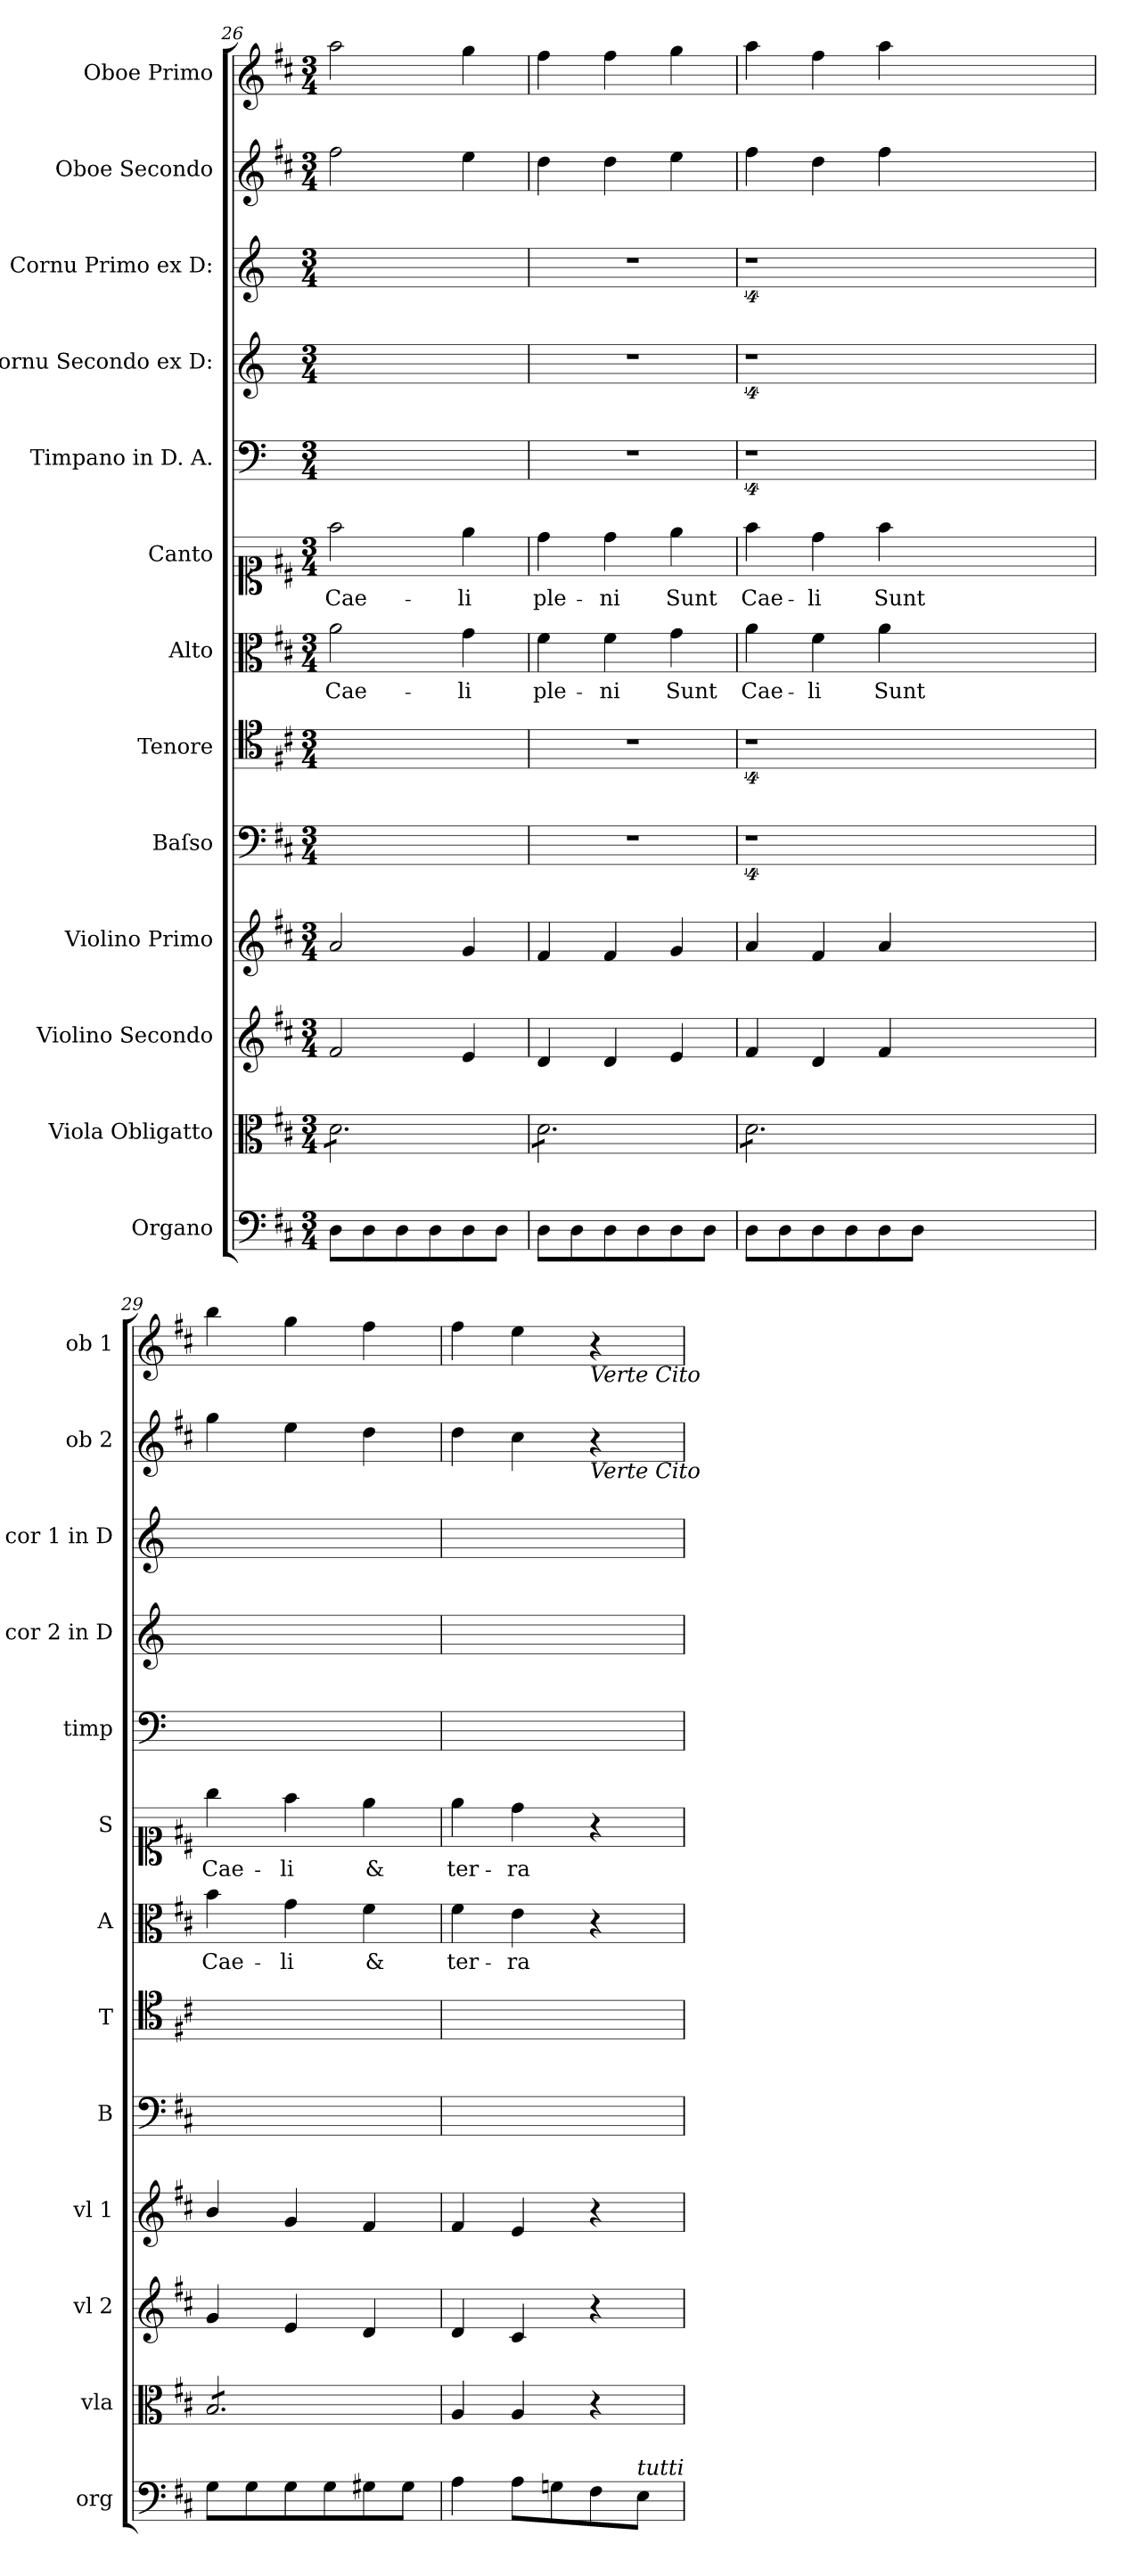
**kern	**kern	**kern	**kern	**kern	**kern	**kern	**text	**kern	**text	**kern	**kern	**kern	**kern	**kern
*part13	*part12	*part11	*part10	*part9	*part8	*part7	*part7	*part6	*part6	*part5	*part4	*part3	*part2	*part1
*staff13	*staff12	*staff11	*staff10	*staff9	*staff8	*staff7	*staff7	*staff6	*staff6	*staff5	*staff4	*staff3	*staff2	*staff1
*I"Organo	*I"Viola Obligatto	*I"Violino Secondo	*I"Violino Primo	*I"Baſso	*I"Tenore	*I"Alto	*	*I"Canto	*	*I"Timpano in D. A.	*I"Cornu Secondo ex D:	*I"Cornu Primo ex D:	*I"Oboe Secondo	*I"Oboe Primo
*I'org	*I'vla	*I'vl 2	*I'vl 1	*I'B	*I'T	*I'A	*	*I'S	*	*I'timp	*I'cor 2 in D	*I'cor 1 in D	*I'ob 2	*I'ob 1
*clefF4	*clefC3	*clefG2	*clefG2	*clefF4	*clefC4	*clefC3	*	*clefC1	*	*clefF4	*clefG2	*clefG2	*clefG2	*clefG2
*	*	*	*	*	*	*	*	*	*	*	*ITrd6c10	*ITrd6c10	*	*
*k[f#c#]	*k[f#c#]	*k[f#c#]	*k[f#c#]	*k[f#c#]	*k[f#c#]	*k[f#c#]	*	*k[f#c#]	*	*	*k[f#c#]	*k[f#c#]	*k[f#c#]	*k[f#c#]
*M3/4	*M3/4	*M3/4	*M3/4	*M3/4	*M3/4	*M3/4	*	*M3/4	*	*M3/4	*M3/4	*M3/4	*M3/4	*M3/4
=26	=26	=26	=26	=26	=26	=26	=26	=26	=26	=26	=26	=26	=26	=26
!	!	!	!	!	!	!	!LO:LY:i	!	!LO:LY:i	!	!	!	!	!
*	*tremolo	*	*	*	*	*	*	*	*	*	*	*	*	*
8D\L	8d\L	2f#/	2a/	2.ryy	2.ryy	2a\	Cae-	2ff#\	Cae-	2.ryy	2.ryy	2.ryy	2ff#\	2aa\
8D\	8d\	.	.	.	.	.	.	.	.	.	.	.	.	.
8D\	8d\	.	.	.	.	.	.	.	.	.	.	.	.	.
8D\	8d\	.	.	.	.	.	.	.	.	.	.	.	.	.
!	!	!	!	!	!	!	!LO:LY:i	!	!LO:LY:i	!	!	!	!	!
8D\	8d\	4e/	4g/	.	.	4g\	-li	4ee\	-li	.	.	.	4ee\	4gg\
8D\J	8d\J	.	.	.	.	.	.	.	.	.	.	.	.	.
=27	=27	=27	=27	=27	=27	=27	=27	=27	=27	=27	=27	=27	=27	=27
!	!	!	!	!	!	!	!	!	!LO:LY:i	!	!	!	!	!
8D\L	8d\L	4d/	4f#/	2.r	2.r	4f#\	ple-	4dd\	ple-	2.r	2.r	2.r	4dd\	4ff#\
8D\	8d\	.	.	.	.	.	.	.	.	.	.	.	.	.
!	!	!	!	!	!	!	!	!	!LO:LY:i	!	!	!	!	!
8D\	8d\	4d/	4f#/	.	.	4f#\	-ni	4dd\	-ni	.	.	.	4dd\	4ff#\
8D\	8d\	.	.	.	.	.	.	.	.	.	.	.	.	.
!	!	!	!	!	!	!	!	!	!LO:LY:i	!	!	!	!	!
8D\	8d\	4e/	4g/	.	.	4g\	Sunt	4ee\	Sunt	.	.	.	4ee\	4gg\
8D\J	8d\J	.	.	.	.	.	.	.	.	.	.	.	.	.
=28	=28	=28	=28	=28	=28	=28	=28	=28	=28	=28	=28	=28	=28	=28
!	!	!	!	!	!	!	!	!	!LO:LY:i	!	!	!	!	!
8D\L	8d\L	4f#/	4a/	4%9r	4%9r	4a\	Cae-	4ff#\	Cae-	4%9r	4%9r	4%9r	4ff#\	4aa\
8D\	8d\	.	.	.	.	.	.	.	.	.	.	.	.	.
!	!	!	!	!	!	!	!	!	!LO:LY:i	!	!	!	!	!
8D\	8d\	4d/	4f#/	.	.	4f#\	-li	4dd\	-li	.	.	.	4dd\	4ff#\
8D\	8d\	.	.	.	.	.	.	.	.	.	.	.	.	.
8D\	8d\	4f#/	4a/	.	.	4a\	Sunt	4ff#\	Sunt	.	.	.	4ff#\	4aa\
8D\J	8d\J	.	.	.	.	.	.	.	.	.	.	.	.	.
1.ryy	1.ryy	1.ryy	1.ryy	.	.	1.ryy	.	1.ryy	.	.	.	.	1.ryy	1.ryy
=29	=29	=29	=29	=29	=29	=29	=29	=29	=29	=29	=29	=29	=29	=29
8G\L	8B/L	4g/	4b/	2.ryy	2.ryy	4b\	Cae-	4gg\	Cae-	2.ryy	2.ryy	2.ryy	4gg\	4bb\
8G\	8B/	.	.	.	.	.	.	.	.	.	.	.	.	.
8G\	8B/	4e/	4g/	.	.	4g\	-li	4ff#\	-li	.	.	.	4ee\	4gg\
8G\	8B/	.	.	.	.	.	.	.	.	.	.	.	.	.
8G#X\	8B/	4d/	4f#/	.	.	4f#\	&	4ee\	&	.	.	.	4dd\	4ff#\
8G#\J	8B/J	.	.	.	.	.	.	.	.	.	.	.	.	.
*	*Xtremolo	*	*	*	*	*	*	*	*	*	*	*	*	*
=30	=30	=30	=30	=30	=30	=30	=30	=30	=30	=30	=30	=30	=30	=30
4A\	4A/	4d/	4f#/	2.ryy	2.ryy	4f#\	ter-	4ee\	ter-	2.ryy	2.ryy	2.ryy	4dd\	4ff#\
8A\L	4A/	4c#/	4e/	.	.	4e\	-ra	4dd\	-ra	.	.	.	4cc#\	4ee\
8Gn\	.	.	.	.	.	.	.	.	.	.	.	.	.	.
!	!	!	!	!	!	!	!	!	!	!	!	!	!	!LO:TX:b:i:t=Verte Cito
!	!	!	!	!	!	!	!	!	!	!	!	!	!LO:TX:b:i:t=Verte Cito	!
8F#\	4r	4r	4r	.	.	4r	.	4r	.	.	.	.	4r	4r
!LO:TX:a:i:t=tutti	!	!	!	!	!	!	!	!	!	!	!	!	!	!
8E\J	.	.	.	.	.	.	.	.	.	.	.	.	.	.
=	=	=	=	=	=	=	=	=	=	=	=	=	=	=
*-	*-	*-	*-	*-	*-	*-	*-	*-	*-	*-	*-	*-	*-	*-
